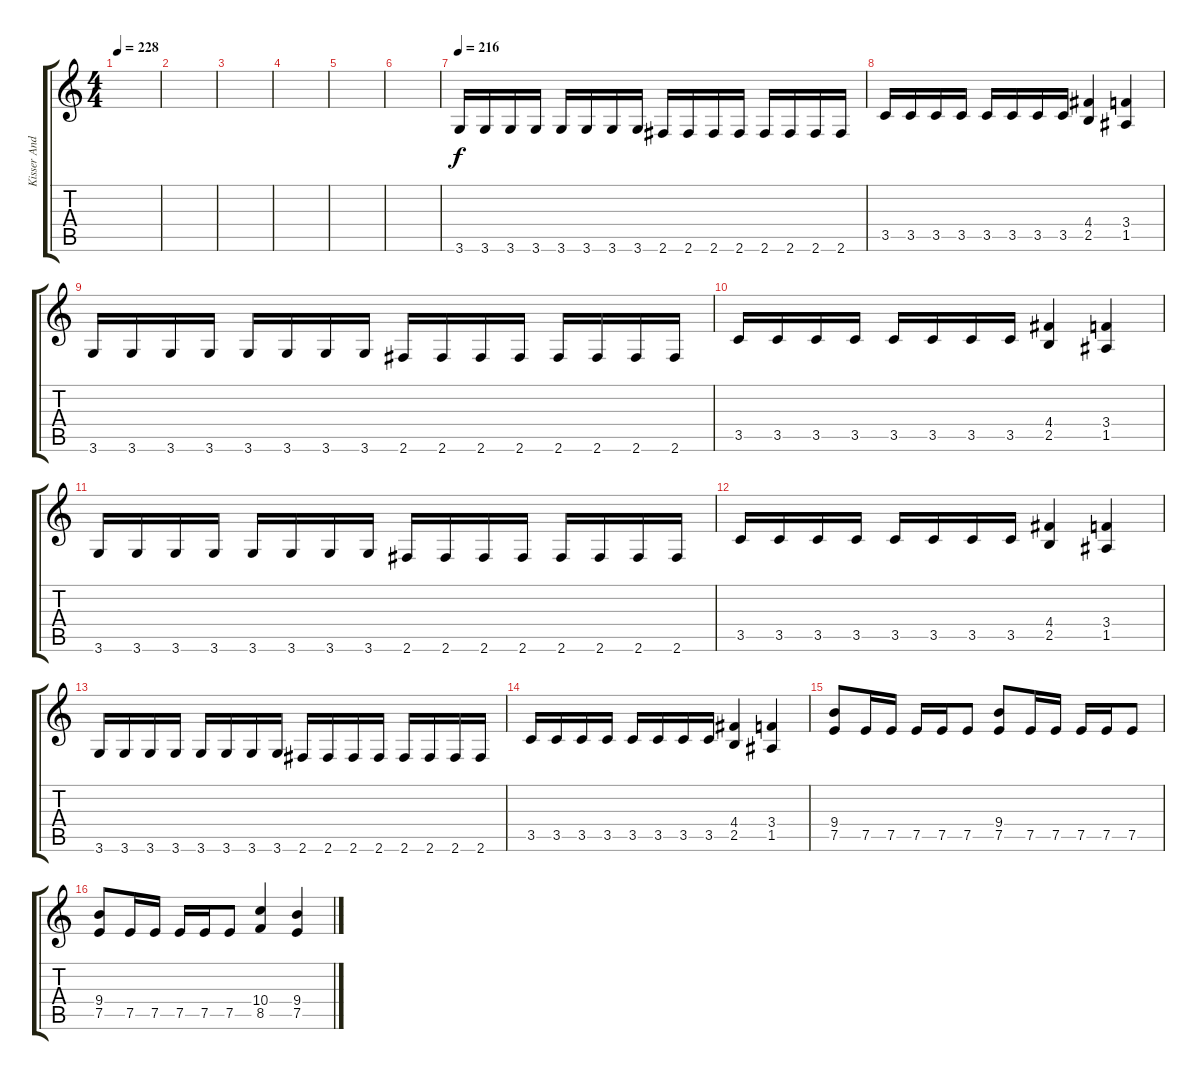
\track ("Kisser Andreas" "Kisser And") {instrument distortionguitar}
\staff {score tabs}
\tuning (E4 B3 G3 D3 A2 E2) {hide}
\ts (4 4)
\tempo 228
\clef g2
\ks c
|
|
|
|
|
|
\tempo 216
3.6.16 3.6.16 3.6.16 3.6.16 3.6.16 3.6.16 3.6.16 3.6.16 2.6.16 2.6.16 2.6.16 2.6.16 2.6.16 2.6.16 2.6.16 2.6.16 |
3.5.16 3.5.16 3.5.16 3.5.16 3.5.16 3.5.16 3.5.16 3.5.16 (4.4 2.5).4 (3.4 1.5).4 |
3.6.16 3.6.16 3.6.16 3.6.16 3.6.16 3.6.16 3.6.16 3.6.16 2.6.16 2.6.16 2.6.16 2.6.16 2.6.16 2.6.16 2.6.16 2.6.16 |
3.5.16 3.5.16 3.5.16 3.5.16 3.5.16 3.5.16 3.5.16 3.5.16 (4.4 2.5).4 (3.4 1.5).4 |
3.6.16 3.6.16 3.6.16 3.6.16 3.6.16 3.6.16 3.6.16 3.6.16 2.6.16 2.6.16 2.6.16 2.6.16 2.6.16 2.6.16 2.6.16 2.6.16 |
3.5.16 3.5.16 3.5.16 3.5.16 3.5.16 3.5.16 3.5.16 3.5.16 (4.4 2.5).4 (3.4 1.5).4 |
3.6.16 3.6.16 3.6.16 3.6.16 3.6.16 3.6.16 3.6.16 3.6.16 2.6.16 2.6.16 2.6.16 2.6.16 2.6.16 2.6.16 2.6.16 2.6.16 |
3.5.16 3.5.16 3.5.16 3.5.16 3.5.16 3.5.16 3.5.16 3.5.16 (4.4 2.5).4 (3.4 1.5).4 |
(9.4 7.5).8 7.5.16 7.5.16 7.5.16 7.5.16 7.5.8 (9.4 7.5).8 7.5.16 7.5.16 7.5.16 7.5.16 7.5.8 |
(9.4 7.5).8 7.5.16 7.5.16 7.5.16 7.5.16 7.5.8 (10.4 8.5).4 (9.4 7.5).4
